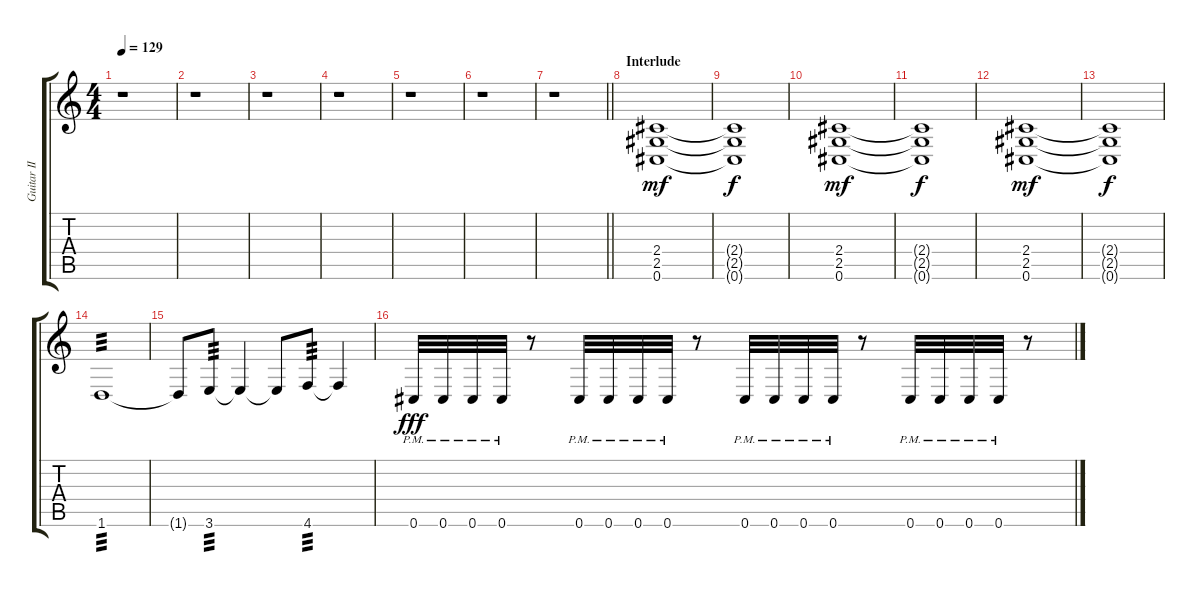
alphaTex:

\track ("Guitar II" "Guitar II") {instrument distortionguitar}
\staff {score tabs}
\tuning (Db4 Ab3 E3 B2 Gb2 Db2) {hide}
\ts (4 4)
\tempo 129
\clef g2
\ks c
r.1{dy mp} |
r.1 |
r.1 |
r.1 |
r.1 |
r.1 |
\barLineRight lightlight
r.1 |
\section ("" "Interlude ")
(2.4 2.5 0.6).1{dy mf volume 9 instrument distortionguitar} |
(2.4{t} 2.5{t} 0.6{t}).1{dy f} |
(2.4 2.5 0.6).1{dy mf} |
(2.4{t} 2.5{t} 0.6{t}).1{dy f} |
(2.4 2.5 0.6).1{dy mf} |
(2.4{t} 2.5{t} 0.6{t}).1{dy f} |
1.6.1{tp 3} |
1.6{t}.8 3.6.8{tp 3} 3.6{t}.4 3.6{t}.8 4.6.8{tp 3} 4.6{t}.4 |
0.6{pm}.32{dy fff} 0.6{pm}.32 0.6{pm}.32 0.6{pm}.32 r.8 0.6{pm}.32 0.6{pm}.32 0.6{pm}.32 0.6{pm}.32 r.8 0.6{pm}.32 0.6{pm}.32 0.6{pm}.32 0.6{pm}.32 r.8 0.6{pm}.32 0.6{pm}.32 0.6{pm}.32 0.6{pm}.32 r.8
